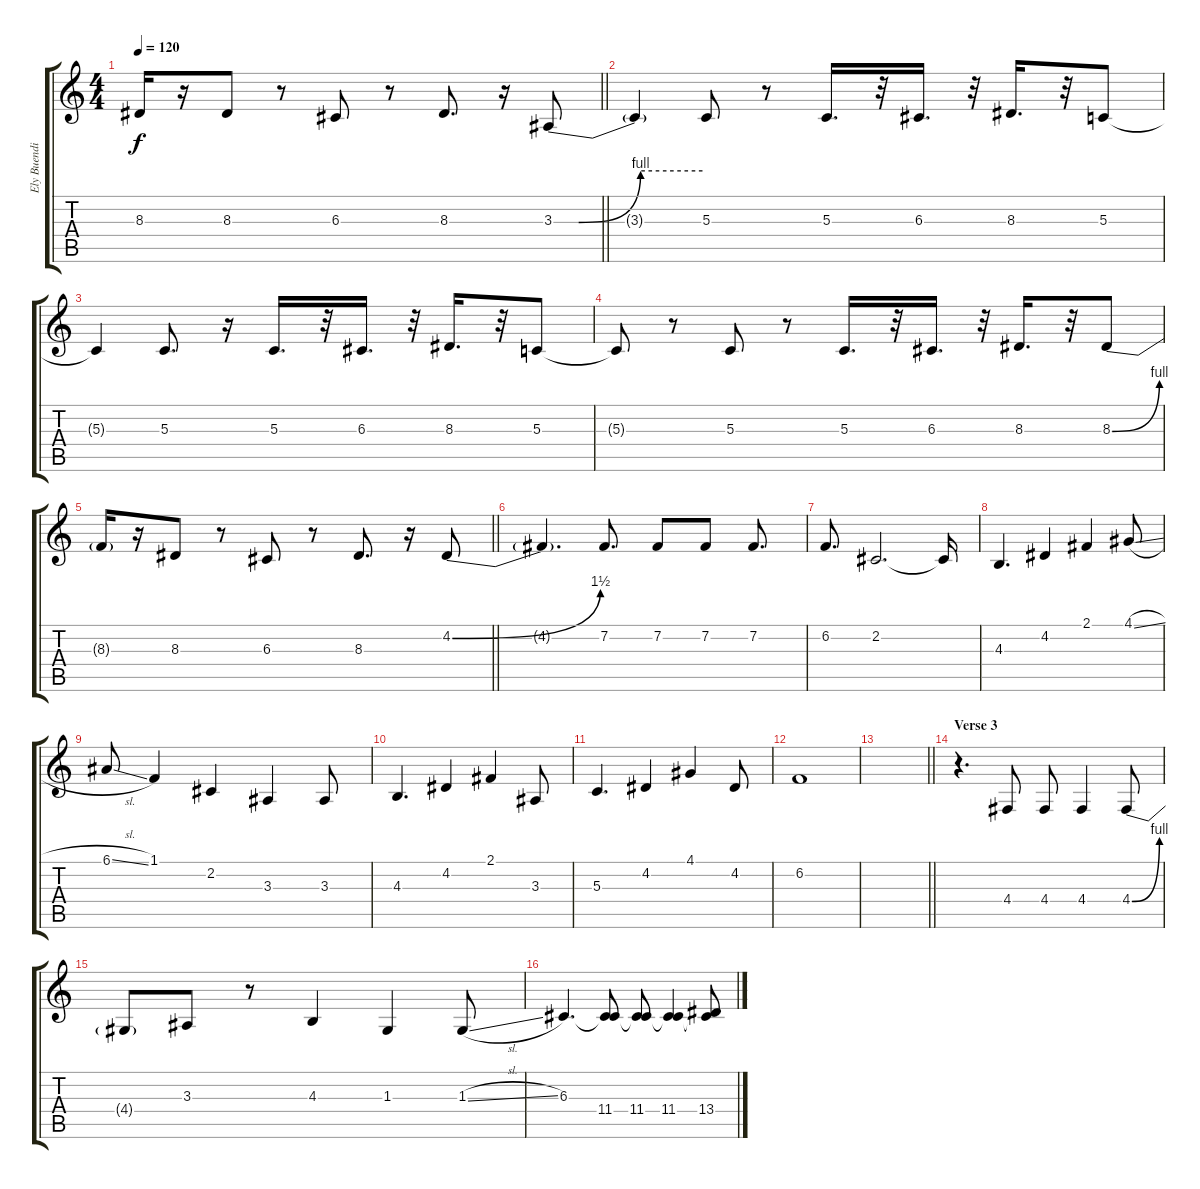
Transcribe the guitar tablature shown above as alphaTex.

\track ("Ely Buendia(Vocal)" "Ely Buendi") {instrument sopranosax}
\staff {score tabs}
\tuning (E4 B3 G3 D3 A2 E2) {hide}
\ts (4 4)
\tempo 120
\clef g2
\barLineRight lightlight
\ks c
8.3{t}.16{dy f} r.16 8.3.8 r.8 6.3.8 r.8 8.3.8{d} r.16 3.3{be (custom 0 0 10 0 35 4 60 4)}.8 |
\section ("" "")
3.3{t}.4 5.3.8 r.8 5.3.16{d} r.32 6.3.16{d} r.32 8.3.16{d} r.32 5.3.8 |
5.3{t}.4 5.3.8{d} r.16 5.3.16{d} r.32 6.3.16{d} r.32 8.3.16{d} r.32 5.3.8 |
5.3{t}.8 r.8 5.3.8 r.8 5.3.16{d} r.32 6.3.16{d} r.32 8.3.16{d} r.32 8.3{be (bend 0 0 60 4)}.8 |
\barLineRight lightlight
8.3{t}.16 r.16 8.3.8 r.8 6.3.8 r.8 8.3.8{d} r.16 4.2{be (bend 0 0 60 6)}.8 |
4.2{t}.4{d} 7.2.8{d} 7.2.8 7.2.8 7.2.8{d} |
6.2.8{d} 2.2.2{d} 2.2{t}.16 |
4.3.4{d} 4.2.4 2.1.4 4.1{sl}.8 |
6.1{sl}.8 1.1.4 2.2.4 3.3.4 3.3.8 |
4.3.4{d} 4.2.4 2.1.4 3.3.8 |
5.3.4{d} 4.2.4 4.1.4 4.2.8 |
6.2.1 |
\barLineRight lightlight
|
\section ("" "Verse 3")
r.4{d} 4.4.8 4.4.8 4.4.4 4.4{be (bend 0 0 60 4)}.8 |
4.4{t}.8 3.3.8 r.8 4.3.4 1.3.4 1.3{sl}.8 |
6.3.4{d} (6.3{t} 11.4).8 (6.3{t} 11.4).8 (6.3{t} 11.4).4 (6.3{t} 13.4).8
